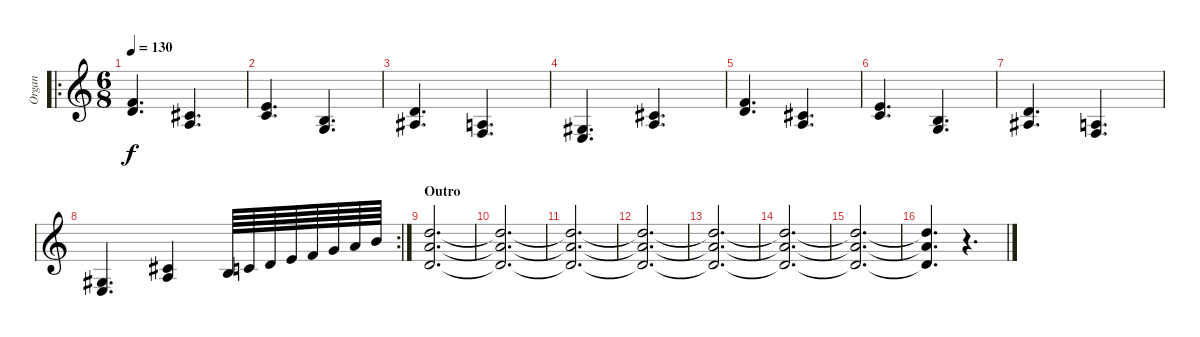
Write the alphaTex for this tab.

\track ("Organ" "Organ") {instrument drawbarorgan}
\staff {score}
\tuning (E4 B3 G3 D3 A2 E2 B1) {hide}
\ro
\ts (6 8)
\tempo 130
\clef g2
\ks c
(1.1 3.2).4{d dy f} (2.2 2.3).4{d} |
(0.1 1.2).4{d} (0.2 0.3).4{d} |
(3.2 3.3).4{d} (2.3 3.4).4{d} |
(1.3 2.4).4{d} (2.2 2.3).4{d} |
(1.1 3.2).4{d} (2.2 2.3).4{d} |
(0.1 1.2).4{d} (0.2 0.3).4{d} |
(3.2 3.3).4{d} (2.3 3.4).4{d} |
\rc 2
(1.3 2.4).4{d} (2.2 2.3).4 0.2.64 1.2.64 3.2.64 0.1.64 1.1.64 3.1.64 5.1.64 7.1.64 |
\section ("" "Outro")
(5.1 15.2 7.3).2{d} |
(5.1{t} 15.2{t} 7.3{t}).2{d} |
(5.1{t} 15.2{t} 7.3{t}).2{d} |
(5.1{t} 15.2{t} 7.3{t}).2{d} |
(5.1{t} 15.2{t} 7.3{t}).2{d} |
(5.1{t} 15.2{t} 7.3{t}).2{d} |
(5.1{t} 15.2{t} 7.3{t}).2{d} |
(5.1{t} 15.2{t} 7.3{t}).4{d} r.4{d}
